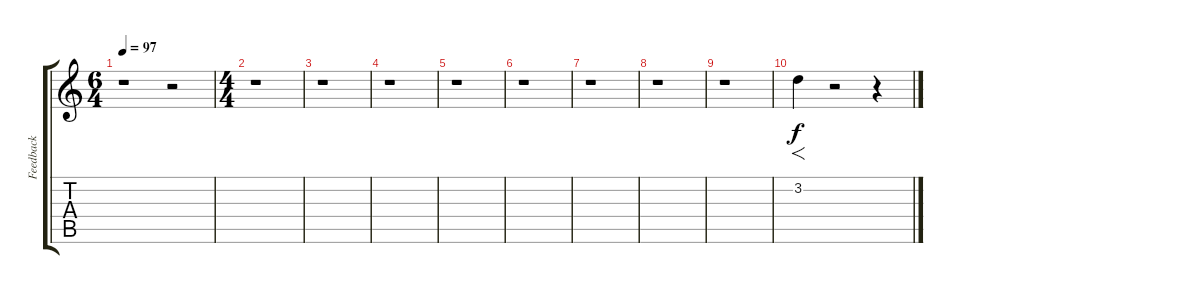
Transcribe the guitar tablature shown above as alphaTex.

\track ("Feedback" "Feedback") {instrument guitarharmonics}
\staff {score tabs}
\tuning (E4 B3 G3 D3 A2 E2) {hide}
\ts (6 4)
\tempo 97
\clef g2
\ks c
r.1{dy f} r.2 |
\ts (4 4)
r.1 |
r.1 |
r.1 |
r.1 |
r.1 |
r.1 |
r.1 |
r.1 |
3.2.4{f} r.2 r.4
